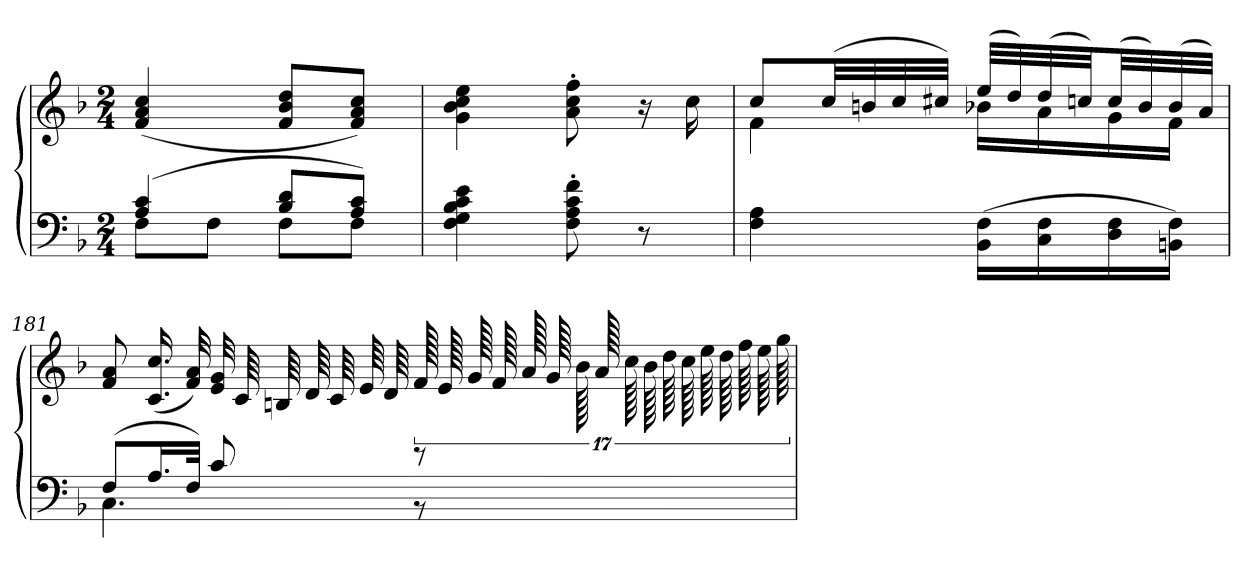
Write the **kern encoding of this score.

**kern	**kern
*part1	*part1
*staff2	*staff1
*clefF4	*clefG2
*k[b-]	*k[b-]
*F:	*F:
*M2/4	*M2/4
=	=
*^	*
(4A 4c	8FL	(4f 4a 4cc
.	8FJ	.
8B- 8dL	8FL	8f 8b- 8ddL
8A 8cJ)	8FJ	8f 8a 8ccJ)
*v	*v	*
=179	=179
4F 4G 4B- 4c 4e	4g 4b- 4cc 4ee
8F' 8A' 8c' 8f'	8a' 8cc' 8ff'
8r	16r
.	16cc
=180	=180
*	*^
4F 4A	8ccL	4f
.	(32ccLL	.
.	32bn	.
.	32cc	.
.	32cc#XJJJ)	.
(16BB- 16FLL	(32eeLLL	16b-XLL
.	32dd)	.
16C 16F	(32dd	16a
.	32ccnJJ)	.
16D 16F	(32ccLL	16g
.	32b-)	.
16BBn 16FJJ)	(32b-	16fJJ
.	32aJJJ)	.
*	*v	*v
=181	=181
*^	*
(8FL	4.C	8f 8a
16.AL	.	(16.c 16.cc
32FJJk)	.	32f 32a)
8c	.	32e 32g
.	.	64c
.	.	64Bn
.	.	64d
.	.	64c
.	.	64e
.	.	64d
8r	8r	136f
.	.	136e
.	.	136g
.	.	136f
.	.	136a
.	.	136g
.	.	136b-
.	.	136a
.	.	136cc
.	.	136b-
.	.	136dd
.	.	136cc
.	.	136ee
.	.	136dd
.	.	136ff
.	.	136ee
.	.	136gg
*v	*v	*
=	=
*-	*-
